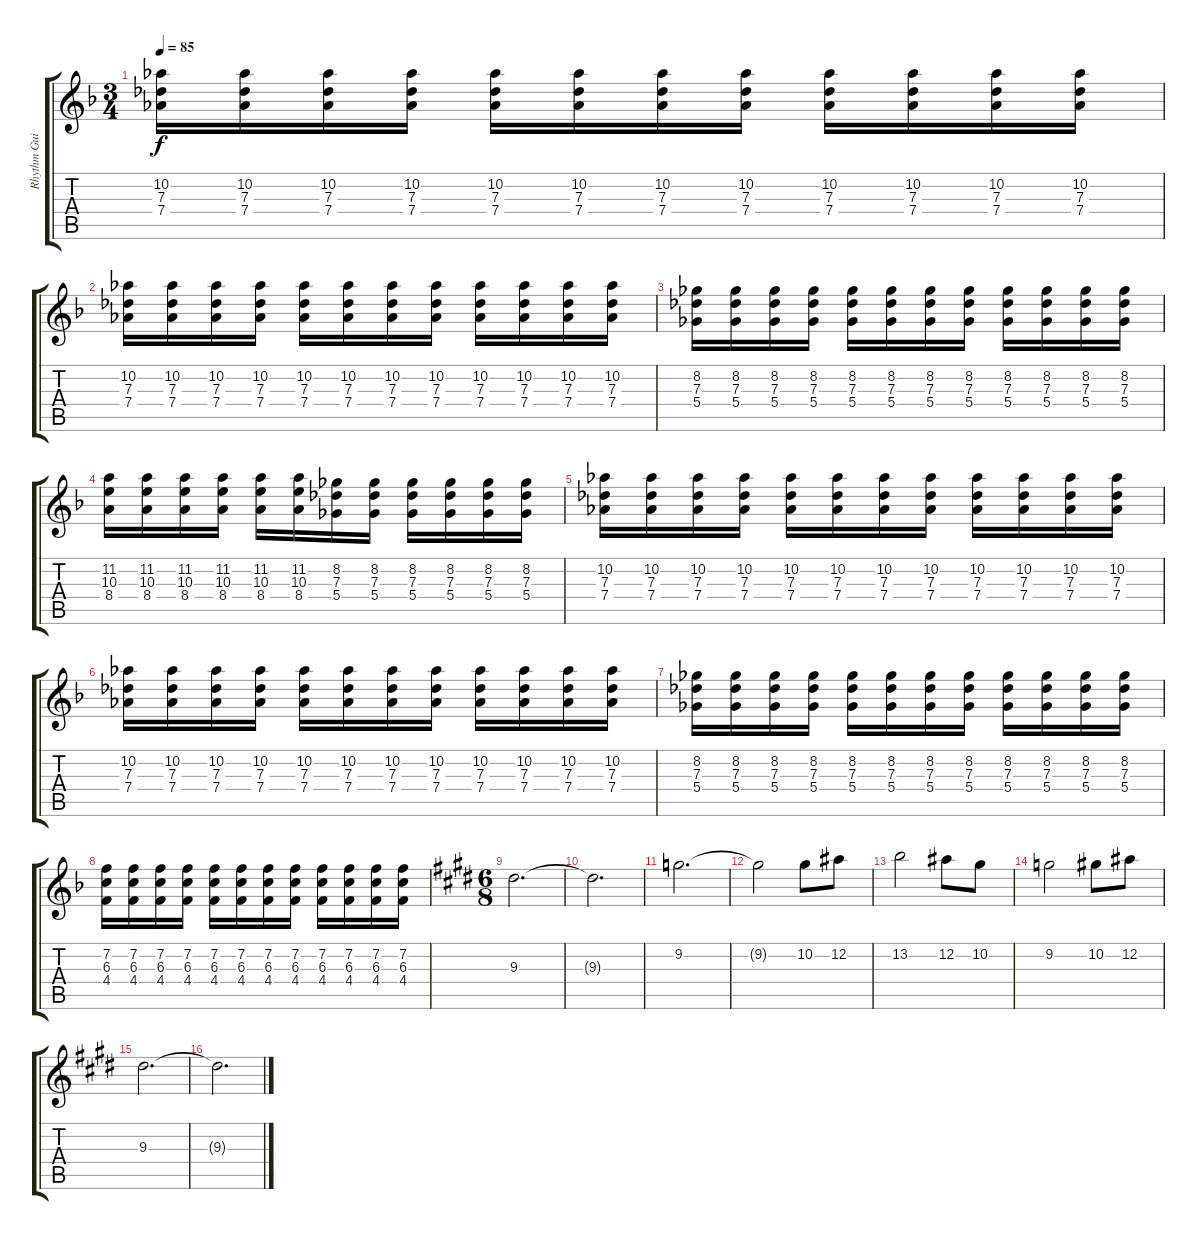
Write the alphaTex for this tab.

\track ("Rhythm Guitar 2" "Rhythm Gui") {instrument distortionguitar}
\staff {score tabs}
\tuning (Eb4 Bb3 Gb3 Db3 Ab2 Db2) {hide}
\ts (3 4)
\tempo 85
\clef g2
\ks f
(10.2 7.3 7.4).16{dy f instrument distortionguitar} (10.2 7.3 7.4).16 (10.2 7.3 7.4).16 (10.2 7.3 7.4).16 (10.2 7.3 7.4).16 (10.2 7.3 7.4).16 (10.2 7.3 7.4).16 (10.2 7.3 7.4).16 (10.2 7.3 7.4).16 (10.2 7.3 7.4).16 (10.2 7.3 7.4).16 (10.2 7.3 7.4).16 |
(10.2 7.3 7.4).16 (10.2 7.3 7.4).16 (10.2 7.3 7.4).16 (10.2 7.3 7.4).16 (10.2 7.3 7.4).16 (10.2 7.3 7.4).16 (10.2 7.3 7.4).16 (10.2 7.3 7.4).16 (10.2 7.3 7.4).16 (10.2 7.3 7.4).16 (10.2 7.3 7.4).16 (10.2 7.3 7.4).16 |
(8.2 7.3 5.4).16 (8.2 7.3 5.4).16 (8.2 7.3 5.4).16 (8.2 7.3 5.4).16 (8.2 7.3 5.4).16 (8.2 7.3 5.4).16 (8.2 7.3 5.4).16 (8.2 7.3 5.4).16 (8.2 7.3 5.4).16 (8.2 7.3 5.4).16 (8.2 7.3 5.4).16 (8.2 7.3 5.4).16 |
(11.2 10.3 8.4).16 (11.2 10.3 8.4).16 (11.2 10.3 8.4).16 (11.2 10.3 8.4).16 (11.2 10.3 8.4).16 (11.2 10.3 8.4).16 (8.2 7.3 5.4).16 (8.2 7.3 5.4).16 (8.2 7.3 5.4).16 (8.2 7.3 5.4).16 (8.2 7.3 5.4).16 (8.2 7.3 5.4).16 |
(10.2 7.3 7.4).16 (10.2 7.3 7.4).16 (10.2 7.3 7.4).16 (10.2 7.3 7.4).16 (10.2 7.3 7.4).16 (10.2 7.3 7.4).16 (10.2 7.3 7.4).16 (10.2 7.3 7.4).16 (10.2 7.3 7.4).16 (10.2 7.3 7.4).16 (10.2 7.3 7.4).16 (10.2 7.3 7.4).16 |
(10.2 7.3 7.4).16 (10.2 7.3 7.4).16 (10.2 7.3 7.4).16 (10.2 7.3 7.4).16 (10.2 7.3 7.4).16 (10.2 7.3 7.4).16 (10.2 7.3 7.4).16 (10.2 7.3 7.4).16 (10.2 7.3 7.4).16 (10.2 7.3 7.4).16 (10.2 7.3 7.4).16 (10.2 7.3 7.4).16 |
(8.2 7.3 5.4).16 (8.2 7.3 5.4).16 (8.2 7.3 5.4).16 (8.2 7.3 5.4).16 (8.2 7.3 5.4).16 (8.2 7.3 5.4).16 (8.2 7.3 5.4).16 (8.2 7.3 5.4).16 (8.2 7.3 5.4).16 (8.2 7.3 5.4).16 (8.2 7.3 5.4).16 (8.2 7.3 5.4).16 |
(7.2 6.3 4.4).16 (7.2 6.3 4.4).16 (7.2 6.3 4.4).16 (7.2 6.3 4.4).16 (7.2 6.3 4.4).16 (7.2 6.3 4.4).16 (7.2 6.3 4.4).16 (7.2 6.3 4.4).16 (7.2 6.3 4.4).16 (7.2 6.3 4.4).16 (7.2 6.3 4.4).16 (7.2 6.3 4.4).16 |
\ts (6 8)
\ks e
9.3.2{d} |
\ks c#minor
9.3{t}.2{d} |
9.2.2{d} |
\ks e
9.2{t}.2 10.2.8 12.2.8 |
13.2.2 12.2.8 10.2.8 |
\ks c#minor
9.2.2 10.2.8 12.2.8 |
9.3.2{d} |
\ks e
9.3{t}.2{d}
